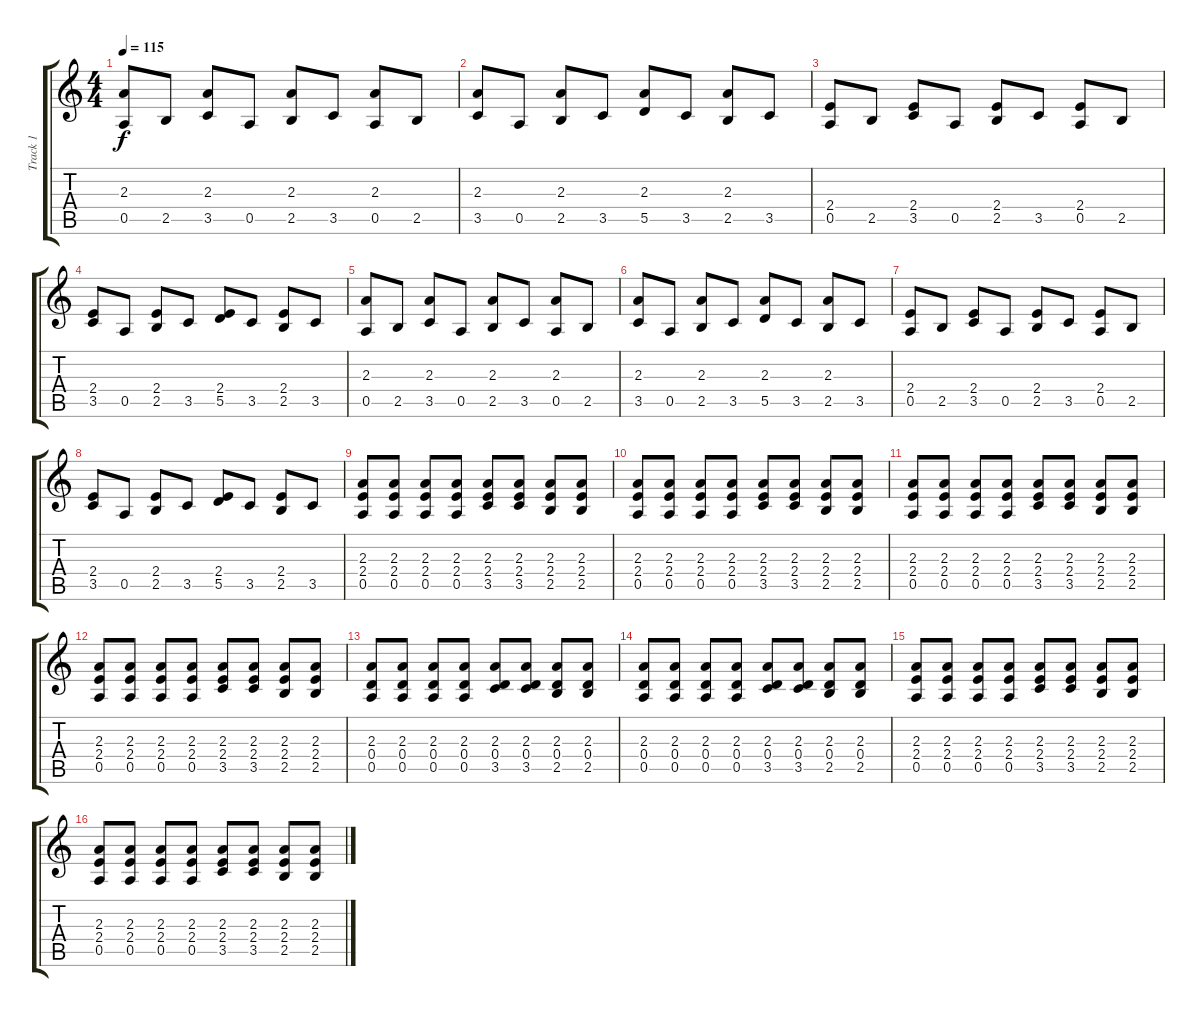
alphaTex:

\track ("Track 1" "Track 1") {instrument overdrivenguitar}
\staff {score tabs}
\tuning (E4 B3 G3 D3 A2 E2) {hide}
\ts (4 4)
\tempo 115
\clef g2
\ks c
(2.3 0.5).8{dy f instrument overdrivenguitar} 2.5.8 (2.3 3.5).8 0.5.8 (2.3 2.5).8 3.5.8 (2.3 0.5).8 2.5.8 |
(2.3 3.5).8 0.5.8 (2.3 2.5).8 3.5.8 (2.3 5.5).8 3.5.8 (2.3 2.5).8 3.5.8 |
(2.4 0.5).8 2.5.8 (2.4 3.5).8 0.5.8 (2.4 2.5).8 3.5.8 (2.4 0.5).8 2.5.8 |
(2.4 3.5).8 0.5.8 (2.4 2.5).8 3.5.8 (2.4 5.5).8 3.5.8 (2.4 2.5).8 3.5.8 |
(2.3 0.5).8 2.5.8 (2.3 3.5).8 0.5.8 (2.3 2.5).8 3.5.8 (2.3 0.5).8 2.5.8 |
(2.3 3.5).8 0.5.8 (2.3 2.5).8 3.5.8 (2.3 5.5).8 3.5.8 (2.3 2.5).8 3.5.8 |
(2.4 0.5).8 2.5.8 (2.4 3.5).8 0.5.8 (2.4 2.5).8 3.5.8 (2.4 0.5).8 2.5.8 |
(2.4 3.5).8 0.5.8 (2.4 2.5).8 3.5.8 (2.4 5.5).8 3.5.8 (2.4 2.5).8 3.5.8 |
(2.3 2.4 0.5).8 (2.3 2.4 0.5).8 (2.3 2.4 0.5).8 (2.3 2.4 0.5).8 (2.3 2.4 3.5).8 (2.3 2.4 3.5).8 (2.3 2.4 2.5).8 (2.3 2.4 2.5).8 |
(2.3 2.4 0.5).8 (2.3 2.4 0.5).8 (2.3 2.4 0.5).8 (2.3 2.4 0.5).8 (2.3 2.4 3.5).8 (2.3 2.4 3.5).8 (2.3 2.4 2.5).8 (2.3 2.4 2.5).8 |
(2.3 2.4 0.5).8 (2.3 2.4 0.5).8 (2.3 2.4 0.5).8 (2.3 2.4 0.5).8 (2.3 2.4 3.5).8 (2.3 2.4 3.5).8 (2.3 2.4 2.5).8 (2.3 2.4 2.5).8 |
(2.3 2.4 0.5).8 (2.3 2.4 0.5).8 (2.3 2.4 0.5).8 (2.3 2.4 0.5).8 (2.3 2.4 3.5).8 (2.3 2.4 3.5).8 (2.3 2.4 2.5).8 (2.3 2.4 2.5).8 |
(2.3 0.4 0.5).8 (2.3 0.4 0.5).8 (2.3 0.4 0.5).8 (2.3 0.4 0.5).8 (2.3 0.4 3.5).8 (2.3 0.4 3.5).8 (2.3 0.4 2.5).8 (2.3 0.4 2.5).8 |
(2.3 0.4 0.5).8 (2.3 0.4 0.5).8 (2.3 0.4 0.5).8 (2.3 0.4 0.5).8 (2.3 0.4 3.5).8 (2.3 0.4 3.5).8 (2.3 0.4 2.5).8 (2.3 0.4 2.5).8 |
(2.3 2.4 0.5).8 (2.3 2.4 0.5).8 (2.3 2.4 0.5).8 (2.3 2.4 0.5).8 (2.3 2.4 3.5).8 (2.3 2.4 3.5).8 (2.3 2.4 2.5).8 (2.3 2.4 2.5).8 |
(2.3 2.4 0.5).8 (2.3 2.4 0.5).8 (2.3 2.4 0.5).8 (2.3 2.4 0.5).8 (2.3 2.4 3.5).8 (2.3 2.4 3.5).8 (2.3 2.4 2.5).8 (2.3 2.4 2.5).8
